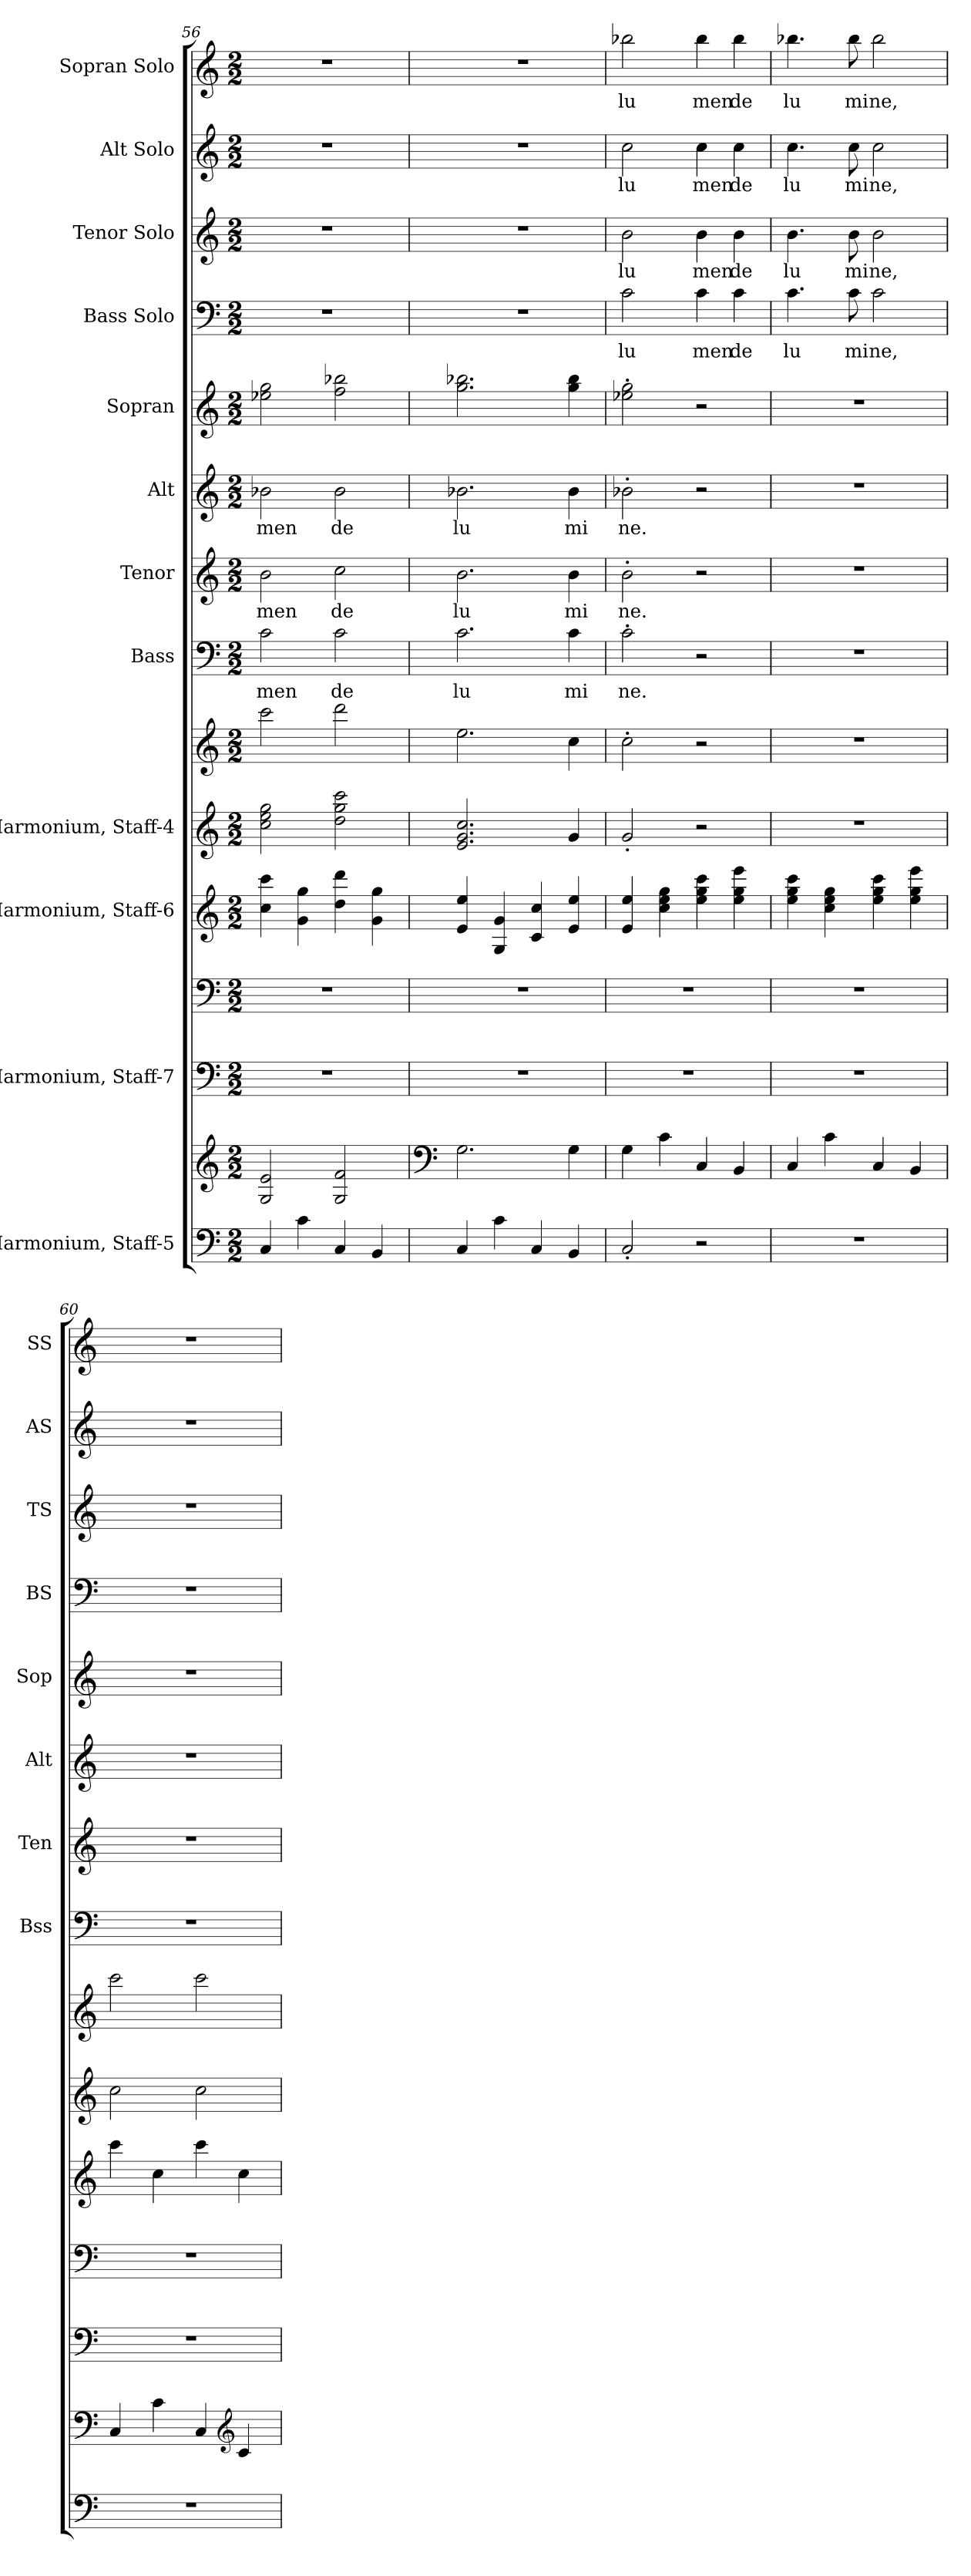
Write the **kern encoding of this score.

**kern	**kern	**kern	**kern	**kern	**kern	**kern	**kern	**text	**kern	**text	**kern	**text	**kern	**kern	**text	**kern	**text	**kern	**text	**kern	**text
*part12	*part12	*part11	*part11	*part10	*part9	*part9	*part8	*part8	*part7	*part7	*part6	*part6	*part5	*part4	*part4	*part3	*part3	*part2	*part2	*part1	*part1
*staff15	*staff14	*staff13	*staff12	*staff11	*staff10	*staff9	*staff8	*staff8	*staff7	*staff7	*staff6	*staff6	*staff5	*staff4	*staff4	*staff3	*staff3	*staff2	*staff2	*staff1	*staff1
*I"Harmonium, Staff-5	*	*I"Harmonium, Staff-7	*	*I"Harmonium, Staff-6	*I"Harmonium, Staff-4	*	*I"Bass	*	*I"Tenor	*	*I"Alt	*	*I"Sopran	*I"Bass Solo	*	*I"Tenor Solo	*	*I"Alt Solo	*	*I"Sopran Solo	*
*	*	*	*	*	*	*	*I'Bss	*	*I'Ten	*	*I'Alt	*	*I'Sop	*I'BS	*	*I'TS	*	*I'AS	*	*I'SS	*
*clefF4	*clefG2	*clefF4	*clefF4	*clefG2	*clefG2	*clefG2	*clefF4	*	*clefG2	*	*clefG2	*	*clefG2	*clefF4	*	*clefG2	*	*clefG2	*	*clefG2	*
*	*	*	*	*	*	*	*	*	*ITrd4c7	*	*ITrd2c3	*	*ITrd2c3	*	*	*ITrd4c7	*	*	*	*ITrd2c3	*
*k[]	*k[]	*k[]	*k[]	*k[]	*k[]	*k[]	*k[]	*	*k[b-]	*	*k[f#c#g#]	*	*k[f#c#g#]	*k[]	*	*k[b-]	*	*k[]	*	*k[f#c#g#]	*
*M2/2	*M2/2	*M2/2	*M2/2	*M2/2	*M2/2	*M2/2	*M2/2	*	*M2/2	*	*M2/2	*	*M2/2	*M2/2	*	*M2/2	*	*M2/2	*	*M2/2	*
=56	=56	=56	=56	=56	=56	=56	=56	=56	=56	=56	=56	=56	=56	=56	=56	=56	=56	=56	=56	=56	=56
4C/	2G/ 2e/	1r	1r	4cc\ 4ccc\	2cc\ 2ee\ 2gg\	2ccc\	2c\	men	2e\	men	2gn\	men	2ccn\ 2ee\	1r	.	1r	.	1r	.	1r	.
4c\	.	.	.	4g\ 4gg\	.	.	.	.	.	.	.	.	.	.	.	.	.	.	.	.	.
4C/	2G/ 2f/	.	.	4dd\ 4ddd\	2dd\ 2gg\ 2ccc\	2ddd\	2c\	de	2f\	de	2g\	de	2dd\ 2ggn\	.	.	.	.	.	.	.	.
4BB/	.	.	.	4g\ 4gg\	.	.	.	.	.	.	.	.	.	.	.	.	.	.	.	.	.
=57	=57	=57	=57	=57	=57	=57	=57	=57	=57	=57	=57	=57	=57	=57	=57	=57	=57	=57	=57	=57	=57
*	*clefF4	*	*	*	*	*	*	*	*	*	*	*	*	*	*	*	*	*	*	*	*
4C/	2.G\	1r	1r	4e/ 4ee/	2.e/ 2.g/ 2.cc/	2.ee\	2.c\	lu	2.e\	lu	2.gn\	lu	2.ee\ 2.ggn\	1r	.	1r	.	1r	.	1r	.
4c\	.	.	.	4G/ 4g/	.	.	.	.	.	.	.	.	.	.	.	.	.	.	.	.	.
4C/	.	.	.	4c/ 4cc/	.	.	.	.	.	.	.	.	.	.	.	.	.	.	.	.	.
4BB/	4G\	.	.	4e/ 4ee/	4g/	4cc\	4c\	mi	4e\	mi	4g\	mi	4ee\ 4gg\	.	.	.	.	.	.	.	.
=58	=58	=58	=58	=58	=58	=58	=58	=58	=58	=58	=58	=58	=58	=58	=58	=58	=58	=58	=58	=58	=58
2C'/	4G\	1r	1r	4e/ 4ee/	2g'/	2cc'\	2c'\	ne.	2e'\	ne.	2gn'\	ne.	2ccn\' 2ee\'	2c\	lu	2e\	lu	2cc\	lu	2ggn\	lu
.	4c\	.	.	4cc\ 4ee\ 4gg\	.	.	.	.	.	.	.	.	.	.	.	.	.	.	.	.	.
2r	4C/	.	.	4ee\ 4gg\ 4ccc\	2r	2r	2r	.	2r	.	2r	.	2r	4c\	men	4e\	men	4cc\	men	4gg\	men
.	4BB/	.	.	4ee\ 4gg\ 4eee\	.	.	.	.	.	.	.	.	.	4c\	de	4e\	de	4cc\	de	4gg\	de
=59	=59	=59	=59	=59	=59	=59	=59	=59	=59	=59	=59	=59	=59	=59	=59	=59	=59	=59	=59	=59	=59
1r	4C/	1r	1r	4ee\ 4gg\ 4ccc\	1r	1r	1r	.	1r	.	1r	.	1r	4.c\	lu	4.e\	lu	4.cc\	lu	4.ggn\	lu
.	4c\	.	.	4cc\ 4ee\ 4gg\	.	.	.	.	.	.	.	.	.	.	.	.	.	.	.	.	.
.	.	.	.	.	.	.	.	.	.	.	.	.	.	8c\	mi	8e\	mi	8cc\	mi	8gg\	mi
.	4C/	.	.	4ee\ 4gg\ 4ccc\	.	.	.	.	.	.	.	.	.	2c\	ne,	2e\	ne,	2cc\	ne,	2gg\	ne,
.	4BB/	.	.	4ee\ 4gg\ 4eee\	.	.	.	.	.	.	.	.	.	.	.	.	.	.	.	.	.
=60	=60	=60	=60	=60	=60	=60	=60	=60	=60	=60	=60	=60	=60	=60	=60	=60	=60	=60	=60	=60	=60
1r	4C/	1r	1r	4ccc\	2cc\	2ccc\	1r	.	1r	.	1r	.	1r	1r	.	1r	.	1r	.	1r	.
.	4c\	.	.	4cc\	.	.	.	.	.	.	.	.	.	.	.	.	.	.	.	.	.
.	4C/	.	.	4ccc\	2cc\	2ccc\	.	.	.	.	.	.	.	.	.	.	.	.	.	.	.
*	*clefG2	*	*	*	*	*	*	*	*	*	*	*	*	*	*	*	*	*	*	*	*
.	4c/	.	.	4cc\	.	.	.	.	.	.	.	.	.	.	.	.	.	.	.	.	.
=	=	=	=	=	=	=	=	=	=	=	=	=	=	=	=	=	=	=	=	=	=
*-	*-	*-	*-	*-	*-	*-	*-	*-	*-	*-	*-	*-	*-	*-	*-	*-	*-	*-	*-	*-	*-
